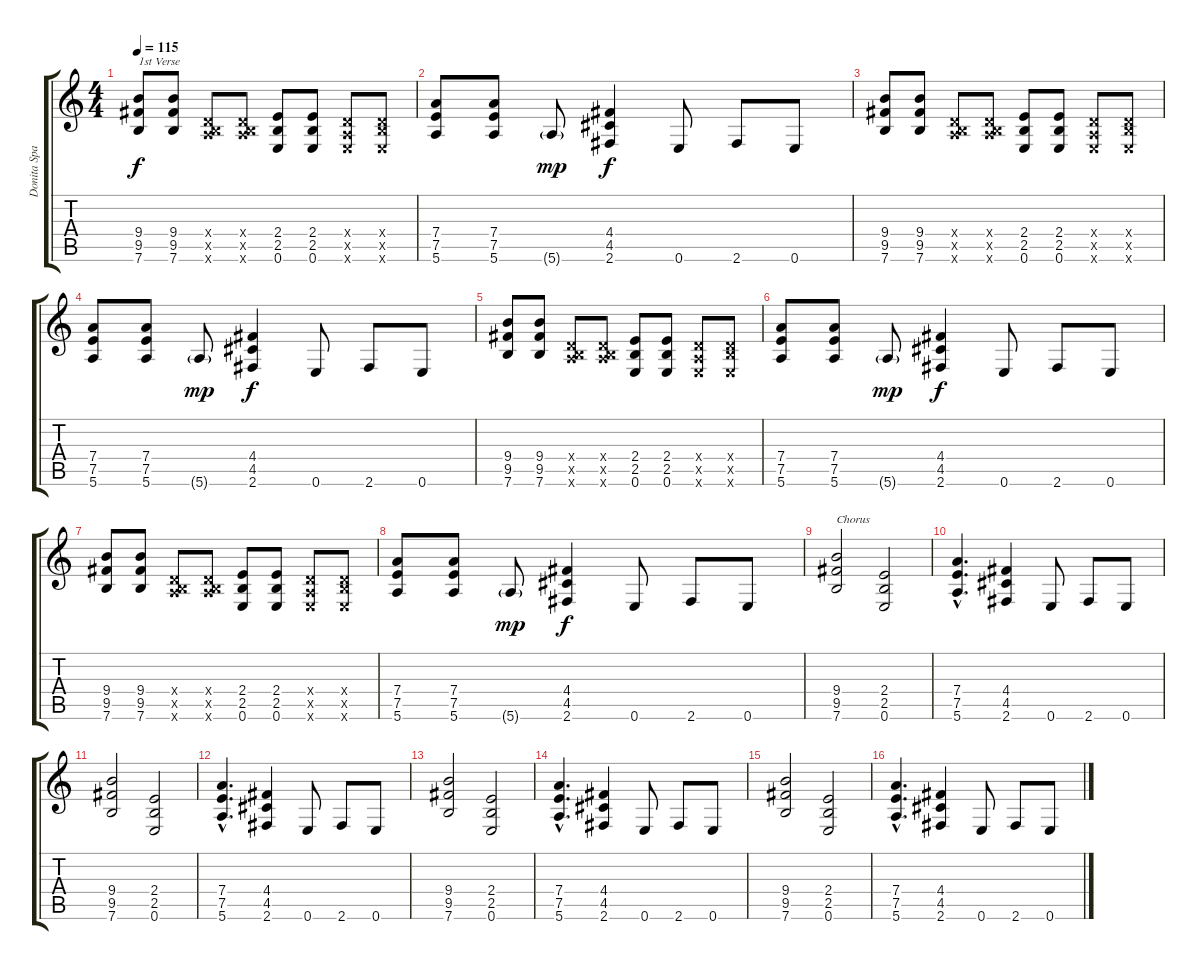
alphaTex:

\track ("Donita Sparks" "Donita Spa") {instrument distortionguitar}
\staff {score tabs}
\tuning (E4 B3 G3 D3 A2 E2) {hide}
\ts (4 4)
\tempo 115
\clef g2
\ks c
(9.4 9.5 7.6).8{txt "1st Verse" dy f} (9.4 9.5 7.6).8 (0.4{x} 0.5{x} 7.6{x}).8 (0.4{x} 0.5{x} 7.6{x}).8 (2.4 2.5 0.6).8 (2.4 2.5 0.6).8 (0.4{x} 0.5{x} 0.6{x}).8 (0.4{x} 2.5{x} 0.6{x}).8 |
(7.4 7.5 5.6).8 (7.4 7.5 5.6).8 5.6{g}.8{dy mp} (4.4 4.5 2.6).4{dy f} 0.6.8 2.6.8 0.6.8 |
(9.4 9.5 7.6).8 (9.4 9.5 7.6).8 (0.4{x} 0.5{x} 7.6{x}).8 (0.4{x} 0.5{x} 7.6{x}).8 (2.4 2.5 0.6).8 (2.4 2.5 0.6).8 (0.4{x} 0.5{x} 0.6{x}).8 (0.4{x} 2.5{x} 0.6{x}).8 |
(7.4 7.5 5.6).8 (7.4 7.5 5.6).8 5.6{g}.8{dy mp} (4.4 4.5 2.6).4{dy f} 0.6.8 2.6.8 0.6.8 |
(9.4 9.5 7.6).8 (9.4 9.5 7.6).8 (0.4{x} 0.5{x} 7.6{x}).8 (0.4{x} 0.5{x} 7.6{x}).8 (2.4 2.5 0.6).8 (2.4 2.5 0.6).8 (0.4{x} 0.5{x} 0.6{x}).8 (0.4{x} 2.5{x} 0.6{x}).8 |
(7.4 7.5 5.6).8 (7.4 7.5 5.6).8 5.6{g}.8{dy mp} (4.4 4.5 2.6).4{dy f} 0.6.8 2.6.8 0.6.8 |
(9.4 9.5 7.6).8 (9.4 9.5 7.6).8 (0.4{x} 0.5{x} 7.6{x}).8 (0.4{x} 0.5{x} 7.6{x}).8 (2.4 2.5 0.6).8 (2.4 2.5 0.6).8 (0.4{x} 0.5{x} 0.6{x}).8 (0.4{x} 2.5{x} 0.6{x}).8 |
(7.4 7.5 5.6).8 (7.4 7.5 5.6).8 5.6{g}.8{dy mp} (4.4 4.5 2.6).4{dy f} 0.6.8 2.6.8 0.6.8 |
(9.4 9.5 7.6).2{txt "Chorus"} (2.4 2.5 0.6).2 |
(7.4{hac} 7.5{hac} 5.6{hac}).4{d} (4.4 4.5 2.6).4 0.6.8 2.6.8 0.6.8 |
(9.4 9.5 7.6).2 (2.4 2.5 0.6).2 |
(7.4{hac} 7.5{hac} 5.6{hac}).4{d} (4.4 4.5 2.6).4 0.6.8 2.6.8 0.6.8 |
(9.4 9.5 7.6).2 (2.4 2.5 0.6).2 |
(7.4{hac} 7.5{hac} 5.6{hac}).4{d} (4.4 4.5 2.6).4 0.6.8 2.6.8 0.6.8 |
(9.4 9.5 7.6).2 (2.4 2.5 0.6).2 |
(7.4{hac} 7.5{hac} 5.6{hac}).4{d} (4.4 4.5 2.6).4 0.6.8 2.6.8 0.6.8
